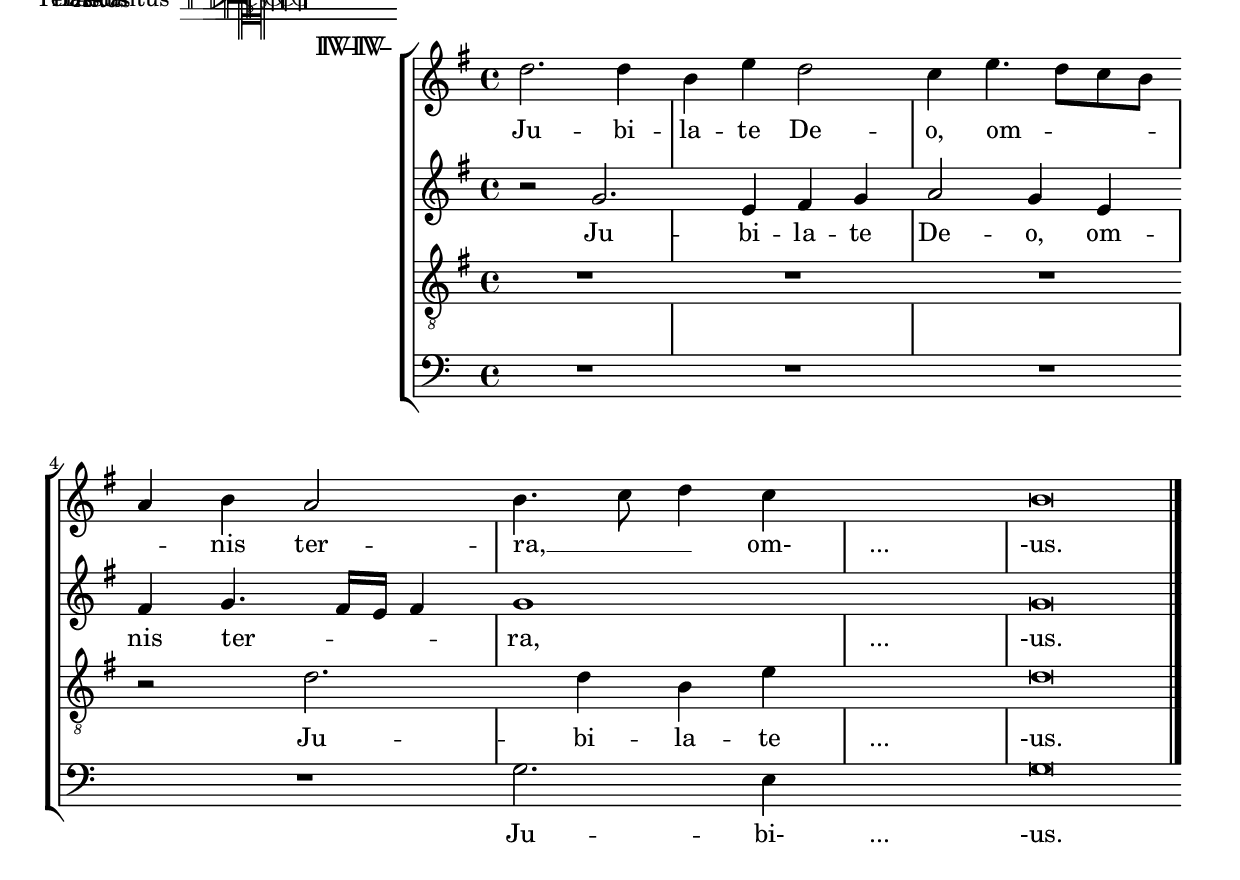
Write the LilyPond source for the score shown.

\version "2.11.39"
\header {
  doctitle = "Incipit"
  lsrtags = "staff-notation,Ancient notation"
  texidoc = "Incipits can be added using the instrument name grob, but
keeping separate the instrument name definition and the incipit definition."
}

incipit =
#(define-music-function (parser location incipit-music) (ly:music?)
  #{
    \once \override Staff.InstrumentName #'self-alignment-X = #RIGHT
    \once \override Staff.InstrumentName #'self-alignment-Y = #UP
    \once \override Staff.InstrumentName #'Y-offset = #4
    \once \override Staff.InstrumentName #'padding = #0.3
    \once \override Staff.InstrumentName #'stencil = 
    #(lambda (grob)
       (let* ((instrument-name (ly:grob-property grob 'long-text))
              (layout (ly:output-def-clone (ly:grob-layout grob)))
              (music (make-music 'SequentialMusic
                      'elements (list (make-music 'ContextSpeccedMusic
                                        'context-type 'MensuralStaff
                                        'element (make-music 'PropertySet
                                                   'symbol 'instrumentName
                                                   'value instrument-name))
                                      $incipit-music)))
              (score (ly:make-score music))
              (mm (ly:output-def-lookup layout 'mm))
              (indent (ly:output-def-lookup layout 'indent))
              (width (ly:output-def-lookup layout 'incipit-width))
              (incipit-width (if (number? width)
                                 (* width mm)
                                 (* indent 0.5))))
         (ly:output-def-set-variable! layout 'indent (- indent incipit-width))
         (ly:output-def-set-variable! layout 'line-width indent)
         (ly:output-def-set-variable! layout 'ragged-right #f)
         (ly:output-def-set-variable! layout 'ragged-last #f)
         (ly:output-def-set-variable! layout 'system-count 1)
         (ly:score-add-output-def! score layout)
         (set! (ly:grob-property grob 'long-text)
               (markup #:score score))
         (ly:system-start-text::print grob)))
  #})

%%%%%%%%%%%%%%%%%%%%%%%%%

global = {
  \set Score.skipBars = ##t
  \key g \major
  \time 4/4
  
  %make the staff lines invisible on staves
  \override Staff.BarLine #'transparent = ##t
  \skip 1*8 % the actual music

  % let finis bar go through all staves
  \override Staff.BarLine #'transparent = ##f

  % finis bar
  \bar "|."
}

discantusIncipit = <<
  \new MensuralVoice = discantusIncipit <<
    \repeat unfold 9 { s1 \noBreak }
    {
      \clef "neomensural-c1"
      \key f \major
      \time 2/2
      c''1. 
    }
  >>
  \new Lyrics \lyricsto discantusIncipit { IV- }
>>

discantusNotes = {
  \transpose c' c'' {
    \clef "treble"
    d'2. d'4 |
    b e' d'2 |
    c'4 e'4.( d'8 c' b |
    a4) b a2 |
    b4.( c'8 d'4) c'4 |
    \once \override NoteHead #'transparent = ##t c'1 |
    b\breve |
  }
}

discantusLyrics = \lyricmode {
  Ju -- bi -- |
  la -- te De -- |
  o, om --
  nis ter -- |
  ra, __ om- |
  "..." |
  -us. |
}

altusIncipit = <<
  \new MensuralVoice = altusIncipit <<
    \repeat unfold 9 { s1 \noBreak }
    {
      \clef "neomensural-c3"
      \key f \major
      \time 2/2
      r1 f'1. 
    }
  >>
  \new Lyrics \lyricsto altusIncipit { IV- }
>>

altusNotes = {
  \transpose c' c'' {
    \clef "treble"
    r2 g2. e4 fis g | % two bars
    a2 g4 e |
    fis g4.( fis16 e fis4) |
    g1 |
    \once \override NoteHead #'transparent = ##t g1 |
    g\breve |
  }
}

altusLyrics = \lyricmode {
  Ju -- bi -- la -- te | % two bars
  De -- o, om -- |
  nis ter -- ra, |
  "..." |
  -us. |
}

tenorIncipit = <<
  \new MensuralVoice = tenorIncipit <<
    \repeat unfold 9 { s1 \noBreak }
    {
      \clef "neomensural-c4"
      \key f \major
      \time 2/2
      r\longa
      r\breve
      r1 c'1.
    }
  >>
  \new Lyrics \lyricsto tenorIncipit { IV- }
>>

tenorNotes = {
  \transpose c' c' {
    \once \override Staff.VerticalAxisGroup #'minimum-Y-extent = #'(-6 . 3)
    \clef "treble_8"
    R1 |
    R1 |
    R1 |
    r2 d'2. d'4 b e' | % two bars
    \once \override NoteHead #'transparent = ##t e'1 |
    d'\breve |
  }
}

tenorLyrics = \lyricmode {
  Ju -- bi -- la -- te | % two bars
  "..." |
  -us. 
}

bassusIncipit = <<
  \new MensuralVoice = bassusIncipit <<
    \repeat unfold 9 { s1 \noBreak }
    {
      \clef "bass"
      \key f \major
      \time 2/2
      %% incipit
      r\maxima
      f1.
    }
  >>
  \new Lyrics \lyricsto bassusIncipit { IV- }
>>

bassusNotes = {
  \transpose c' c' {
    \clef "bass"
    R1 |
    R1 |
    R1 |
    R1 |
    g2. e4 |
    \once \override NoteHead #'transparent = ##t e1 |
    g\breve |
  }
}

bassusLyrics = \lyricmode {
  Ju -- bi- |
  "..." |
  -us. 
}

\score {
  <<
    \new StaffGroup = choirStaff <<
      \new Voice = "discantusNotes" <<
        \global 
        \set Staff.instrumentName = "Discantus"
        \incipit \discantusIncipit
        \discantusNotes
      >>
      \new Lyrics = "discantusLyrics" \lyricsto discantusNotes { \discantusLyrics }
      \new Voice = "altusNotes" <<
        \global 
        \set Staff.instrumentName = "Altus"
        \incipit \altusIncipit
        \altusNotes
      >>
      \new Lyrics = "altusLyrics" \lyricsto altusNotes { \altusLyrics }
      \new Voice = "tenorNotes" <<
        \global 
        \set Staff.instrumentName = "Tenor"
        \incipit \tenorIncipit
        \tenorNotes
      >>
      \new Lyrics = "tenorLyrics" \lyricsto tenorNotes { \tenorLyrics }
      \new Voice = "bassusNotes" <<
        \set Staff.instrumentName = "Bassus"
        \incipit \bassusIncipit
        \bassusNotes
      >>
    >>
    \new Lyrics = "bassusLyrics" \lyricsto bassusNotes { \bassusLyrics } 
    %% Keep the bass lyrics outside of the staff group to avoid bar lines
    %% between the lyrics.
  >>
  \layout {
    \context {
      \Score
      %% no bars in staves
      \override BarLine #'transparent = ##t
    }
    %% the next three instructions keep the lyrics between the barlines
    \context {
      \Lyrics 
      \consists "Bar_engraver" 
      \override BarLine #'transparent = ##t
    } 
    \context { \StaffGroup \consists "Separating_line_group_engraver" }
    \context {
      \Voice
      %% no slurs
      \override Slur #'transparent = ##t
      %% Comment in the below "\remove" command to allow line
      %% breaking also at those barlines where a note overlaps
      %% into the next bar.  The command is commented out in this
      %% short example score, but especially for large scores, you
      %% will typically yield better line breaking and thus improve
      %% overall spacing if you comment in the following command.
      %%\remove "Forbid_line_break_engraver"
    }
    indent=6\cm
    incipit-width = 4\cm
  }
}
